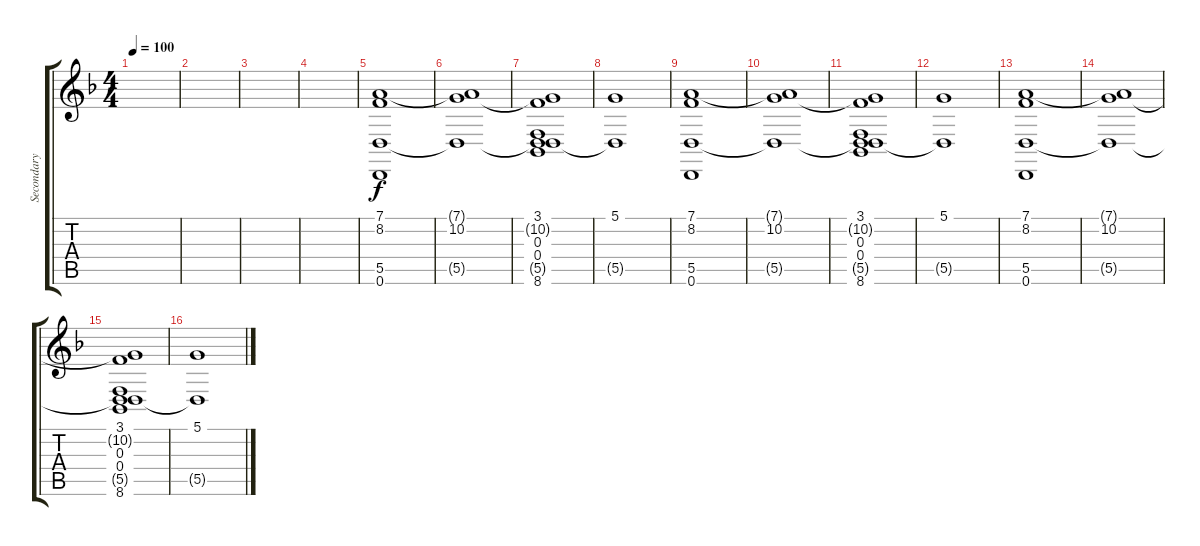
\track ("Secondary Organ" "Secondary ") {instrument rockorgan}
\staff {score tabs}
\tuning (D4 A3 F3 D3 A2 D2) {hide}
\ts (4 4)
\tempo 100
\clef g2
\ks dminor
|
|
|
|
(7.1 8.2 5.5 0.6).1 |
(7.1{t} 10.2 5.5{t}).1 |
(3.1 10.2{t} 0.3 0.4 5.5{t} 8.6).1 |
(5.1 5.5{t}).1 |
(7.1 8.2 5.5 0.6).1 |
(7.1{t} 10.2 5.5{t}).1 |
(3.1 10.2{t} 0.3 0.4 5.5{t} 8.6).1 |
(5.1 5.5{t}).1 |
(7.1 8.2 5.5 0.6).1 |
(7.1{t} 10.2 5.5{t}).1 |
(3.1 10.2{t} 0.3 0.4 5.5{t} 8.6).1 |
(5.1 5.5{t}).1
